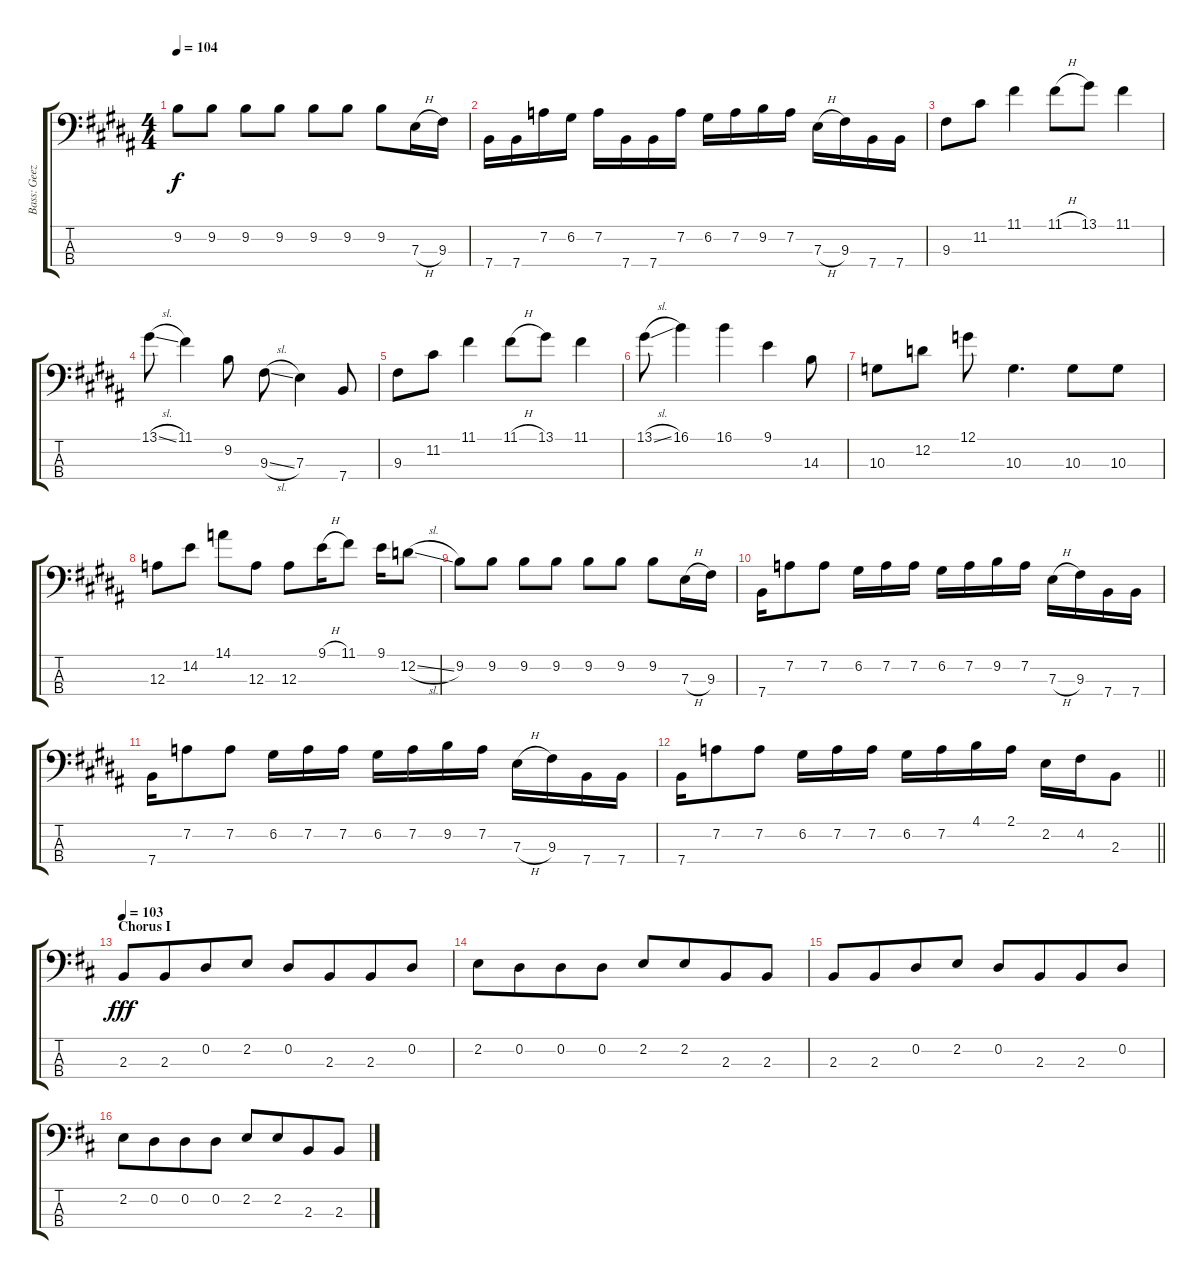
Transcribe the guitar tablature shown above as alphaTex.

\track ("Bass: Geezer" "Bass: Geez") {instrument electricbassfinger}
\staff {score tabs}
\tuning (G2 D2 A1 E1) {hide}
\ts (4 4)
\tempo 104
\clef f4
\ks b
9.2.8{dy f} 9.2.8 9.2.8 9.2.8 9.2.8 9.2.8 9.2.8 7.3{h}.16 9.3.16 |
7.4.16 7.4.16 7.2.16 6.2.16 7.2.16 7.4.16 7.4.16 7.2.16 6.2.16 7.2.16 9.2.16 7.2.16 7.3{h}.16 9.3.16 7.4.16 7.4.16 |
9.3.8 11.2.8 11.1.4 11.1{h}.8 13.1.8 11.1.4 |
13.1{sl}.8 11.1.4 9.2.8 9.3{sl}.8 7.3.4 7.4.8 |
9.3.8 11.2.8 11.1.4 11.1{h}.8 13.1.8 11.1.4 |
13.1{sl}.8 16.1.4 16.1.4 9.1.4 14.3.8 |
10.3.8 12.2.8 12.1.8 10.3.4{d} 10.3.8 10.3.8 |
12.3.8 14.2.8 14.1.8 12.3.8 12.3.8 9.1{h}.16 11.1.8 9.1.16 12.2{sl}.8 |
9.2.8 9.2.8 9.2.8 9.2.8 9.2.8 9.2.8 9.2.8 7.3{h}.16 9.3.16 |
7.4.16 7.2.8 7.2.8 6.2.16 7.2.16 7.2.16 6.2.16 7.2.16 9.2.16 7.2.16 7.3{h}.16 9.3.16 7.4.16 7.4.16 |
7.4.16 7.2.8 7.2.8 6.2.16 7.2.16 7.2.16 6.2.16 7.2.16 9.2.16 7.2.16 7.3{h}.16 9.3.16 7.4.16 7.4.16 |
\barLineRight lightlight
7.4.16 7.2.8 7.2.8 6.2.16 7.2.16 7.2.16 6.2.16 7.2.16 4.1.16 2.1.16 2.2.16 4.2.16 2.3.8 |
\section ("" "Chorus I")
\tempo 103
\ks d
2.3.8{dy fff} 2.3.8{beam merge} 0.2.8 2.2.8 0.2.8 2.3.8{beam merge} 2.3.8 0.2.8 |
2.2.8 0.2.8{beam merge} 0.2.8 0.2.8 2.2.8 2.2.8{beam merge} 2.3.8 2.3.8 |
2.3.8 2.3.8{beam merge} 0.2.8 2.2.8 0.2.8 2.3.8{beam merge} 2.3.8 0.2.8 |
2.2.8 0.2.8{beam merge} 0.2.8 0.2.8 2.2.8 2.2.8{beam merge} 2.3.8 2.3.8
